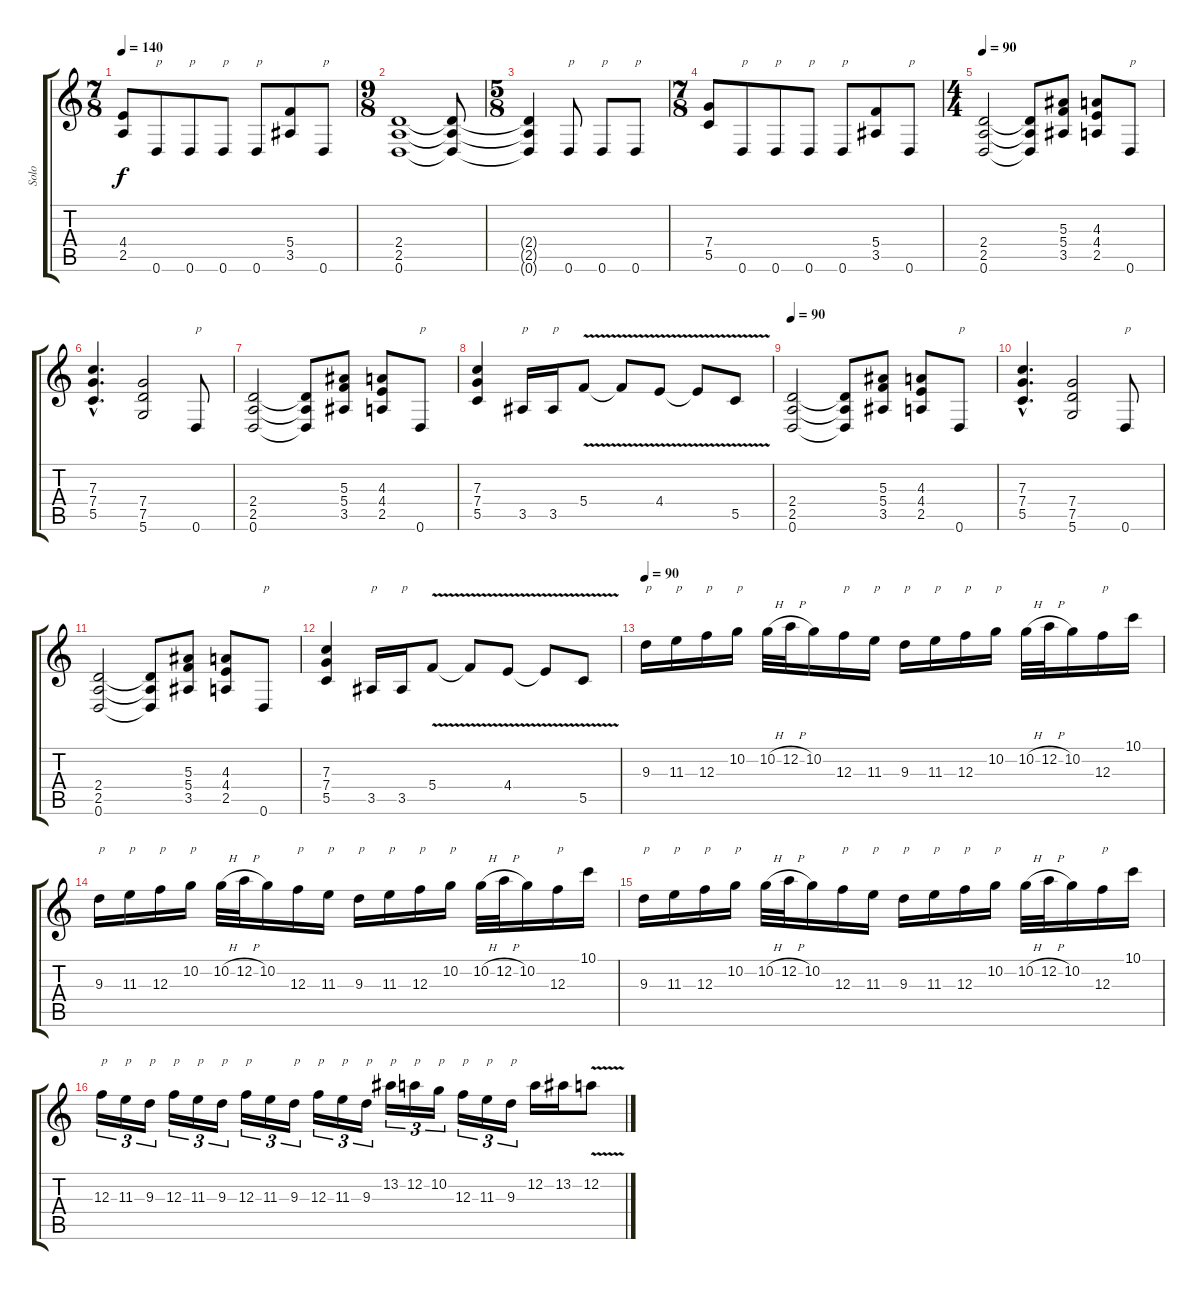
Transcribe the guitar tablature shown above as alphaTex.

\track ("Solo" "Solo") {instrument distortionguitar}
\staff {score tabs}
\tuning (D4 A3 F3 C3 G2 D2) {hide}
\ts (7 8)
\tempo 140
\clef g2
\ks c
(4.4 2.5).8{dy f} 0.6.8{txt "p"} 0.6.8{txt "p"} 0.6.8{txt "p"} 0.6.8{txt "p"} (5.4 3.5).8 0.6.8{txt "p"} |
\ts (9 8)
(2.4 2.5 0.6).1 (2.4{t} 2.5{t} 0.6{t}).8 |
\ts (5 8)
(2.4{t} 2.5{t} 0.6{t}).4 0.6.8{txt "p"} 0.6.8{txt "p"} 0.6.8{txt "p"} |
\ts (7 8)
(7.4 5.5).8 0.6.8{txt "p"} 0.6.8{txt "p"} 0.6.8{txt "p"} 0.6.8{txt "p"} (5.4 3.5).8 0.6.8{txt "p"} |
\ts (4 4)
\tempo 90
(2.4 2.5 0.6).2 (2.4{t} 2.5{t} 0.6{t}).8 (5.3 5.4 3.5).8 (4.3 4.4 2.5).8 0.6.8{txt "p"} |
(7.3{hac} 7.4{hac} 5.5{hac}).4{d} (7.4 7.5 5.6).2 0.6.8{txt "p"} |
(2.4 2.5 0.6).2 (2.4{t} 2.5{t} 0.6{t}).8 (5.3 5.4 3.5).8 (4.3 4.4 2.5).8 0.6.8{txt "p"} |
(7.3 7.4 5.5).4 3.5.16{txt "p"} 3.5.16{txt "p"} 5.4{v}.8 5.4{t}.8 4.4{v}.8 4.4{t}.8 5.5{v}.8 |
\tempo 90
(2.4 2.5 0.6).2 (2.4{t} 2.5{t} 0.6{t}).8 (5.3 5.4 3.5).8 (4.3 4.4 2.5).8 0.6.8{txt "p"} |
(7.3{hac} 7.4{hac} 5.5{hac}).4{d} (7.4 7.5 5.6).2 0.6.8{txt "p"} |
(2.4 2.5 0.6).2 (2.4{t} 2.5{t} 0.6{t}).8 (5.3 5.4 3.5).8 (4.3 4.4 2.5).8 0.6.8{txt "p"} |
(7.3 7.4 5.5).4 3.5.16{txt "p"} 3.5.16{txt "p"} 5.4{v}.8 5.4{t}.8 4.4{v}.8 4.4{t}.8 5.5{v}.8 |
\tempo 90
9.3.16{txt "p" volume 16} 11.3.16{txt "p"} 12.3.16{txt "p"} 10.2.16{txt "p"} 10.2{h}.32 12.2{h}.32 10.2.16 12.3.16{txt "p"} 11.3.16{txt "p"} 9.3.16{txt "p"} 11.3.16{txt "p"} 12.3.16{txt "p"} 10.2.16{txt "p"} 10.2{h}.32 12.2{h}.32 10.2.16 12.3.16{txt "p"} 10.1.16 |
9.3.16{txt "p"} 11.3.16{txt "p"} 12.3.16{txt "p"} 10.2.16{txt "p"} 10.2{h}.32 12.2{h}.32 10.2.16 12.3.16{txt "p"} 11.3.16{txt "p"} 9.3.16{txt "p"} 11.3.16{txt "p"} 12.3.16{txt "p"} 10.2.16{txt "p"} 10.2{h}.32 12.2{h}.32 10.2.16 12.3.16{txt "p"} 10.1.16 |
9.3.16{txt "p"} 11.3.16{txt "p"} 12.3.16{txt "p"} 10.2.16{txt "p"} 10.2{h}.32 12.2{h}.32 10.2.16 12.3.16{txt "p"} 11.3.16{txt "p"} 9.3.16{txt "p"} 11.3.16{txt "p"} 12.3.16{txt "p"} 10.2.16{txt "p"} 10.2{h}.32 12.2{h}.32 10.2.16 12.3.16{txt "p"} 10.1.16 |
12.3.16{tu (3 2) txt "p"} 11.3.16{tu (3 2) txt "p"} 9.3.16{tu (3 2) txt "p"} 12.3.16{tu (3 2) txt "p"} 11.3.16{tu (3 2) txt "p"} 9.3.16{tu (3 2) txt "p"} 12.3.16{tu (3 2) txt "p"} 11.3.16{tu (3 2)} 9.3.16{tu (3 2) txt "p"} 12.3.16{tu (3 2) txt "p"} 11.3.16{tu (3 2) txt "p"} 9.3.16{tu (3 2) txt "p"} 13.2.16{tu (3 2) txt "p"} 12.2.16{tu (3 2) txt "p"} 10.2.16{tu (3 2) txt "p"} 12.3.16{tu (3 2) txt "p"} 11.3.16{tu (3 2) txt "p"} 9.3.16{tu (3 2) txt "p"} 12.2.16 13.2.16 12.2{v}.8
